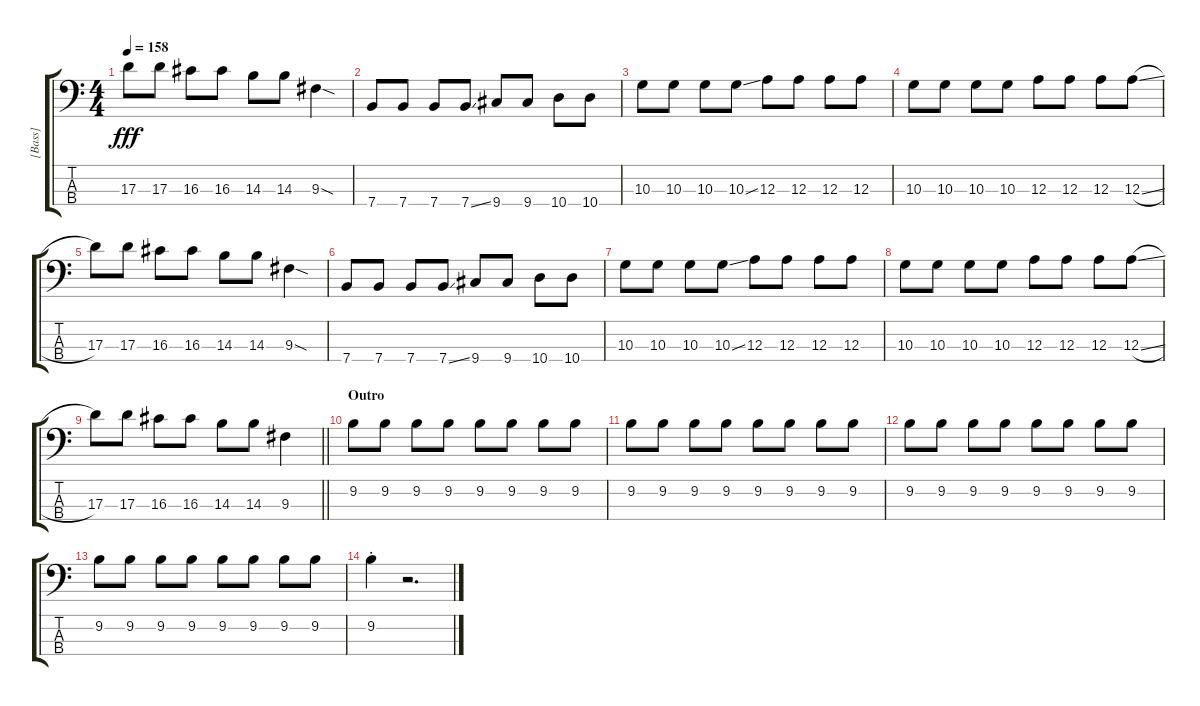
\track ("[Bass]" "[Bass]") {instrument electricbasspick}
\staff {score tabs}
\tuning (G2 D2 A1 E1) {hide}
\ts (4 4)
\tempo 158
\clef f4
\ks c
17.3.8{dy fff} 17.3.8 16.3.8 16.3.8 14.3.8 14.3.8 9.3{sod}.4 |
7.4.8 7.4.8 7.4.8 7.4{ss}.8 9.4.8 9.4.8 10.4.8 10.4.8 |
10.3.8 10.3.8 10.3.8 10.3{ss}.8 12.3.8 12.3.8 12.3.8 12.3.8 |
10.3.8 10.3.8 10.3.8 10.3.8 12.3.8 12.3.8 12.3.8 12.3{sl}.8 |
17.3.8 17.3.8 16.3.8 16.3.8 14.3.8 14.3.8 9.3{sod}.4 |
7.4.8 7.4.8 7.4.8 7.4{ss}.8 9.4.8 9.4.8 10.4.8 10.4.8 |
10.3.8 10.3.8 10.3.8 10.3{ss}.8 12.3.8 12.3.8 12.3.8 12.3.8 |
10.3.8 10.3.8 10.3.8 10.3.8 12.3.8 12.3.8 12.3.8 12.3{sl}.8 |
\barLineRight lightlight
17.3.8 17.3.8 16.3.8 16.3.8 14.3.8 14.3.8 9.3.4 |
\section ("" "Outro")
9.2.8 9.2.8 9.2.8 9.2.8 9.2.8 9.2.8 9.2.8 9.2.8 |
9.2.8 9.2.8 9.2.8 9.2.8 9.2.8 9.2.8 9.2.8 9.2.8 |
9.2.8 9.2.8 9.2.8 9.2.8 9.2.8 9.2.8 9.2.8 9.2.8 |
9.2.8 9.2.8 9.2.8 9.2.8 9.2.8 9.2.8 9.2.8 9.2.8 |
9.2{st}.4 r.2{d}
